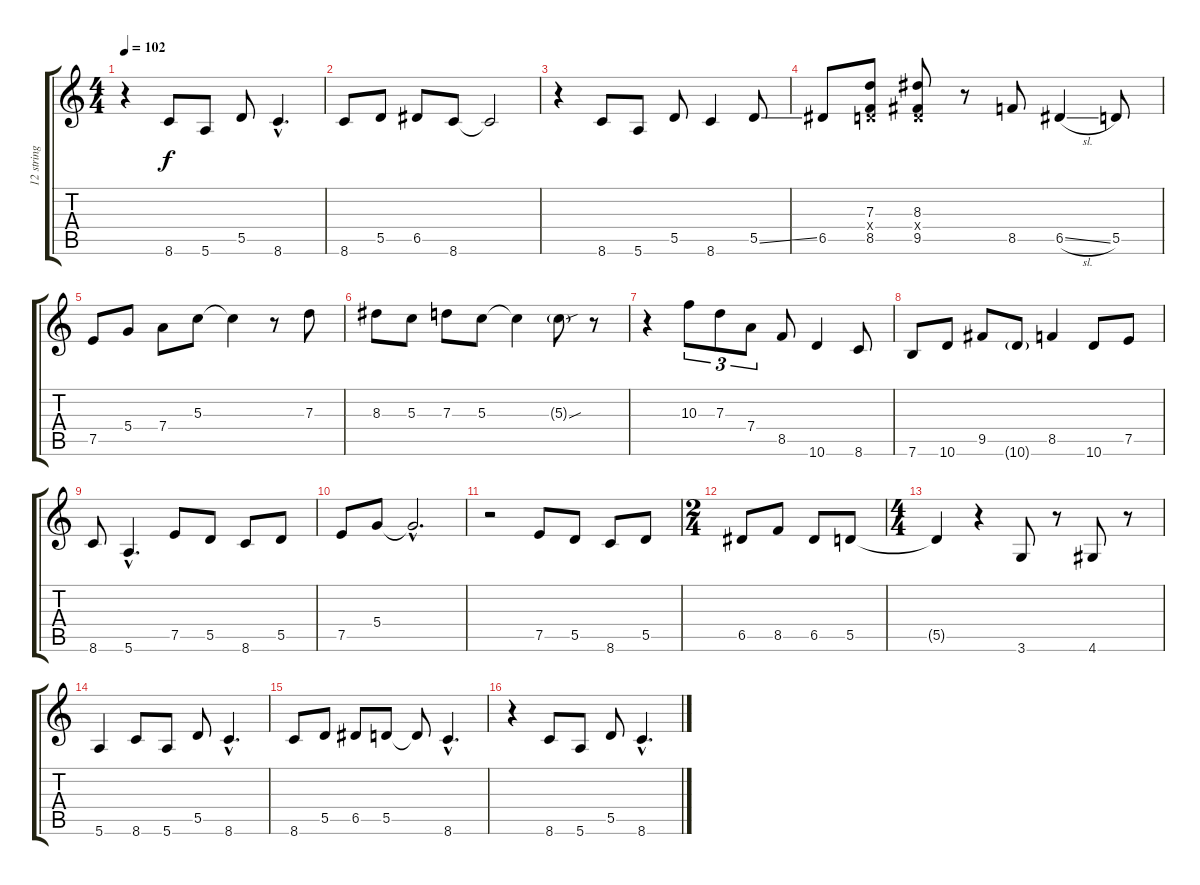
\track ("12 string acoustic" "12 string ") {instrument acousticguitarsteel}
\staff {score tabs}
\tuning (E4 B3 G3 D3 A2 E2) {hide}
\ts (4 4)
\tempo 102
\clef g2
\ks c
r.4{dy f} 8.6.8 5.6.8 5.5.8 8.6{hac}.4{d} |
8.6.8 5.5.8 6.5.8 8.6.8 8.6{t}.2 |
r.4 8.6.8 5.6.8 5.5.8 8.6.4 5.5{ss}.8 |
6.5.8 (7.3 0.4{x} 8.5).8 (8.3 0.4{x} 9.5).8 r.8 8.5.8 6.5{sl}.4 5.5.8 |
7.5.8 5.4.8 7.4.8 5.3.8 5.3{t}.4 r.8 7.3.8 |
8.3.8 5.3.8 7.3.8 5.3.8 5.3{t}.4 5.3{sou g}.8 r.8 |
r.4 10.3.8{tu (3 2)} 7.3.8{tu (3 2)} 7.4.8{tu (3 2)} 8.5.8 10.6.4 8.6.8 |
7.6.8 10.6.8 9.5.8 10.6{g}.8 8.5.4 10.6.8 7.5.8 |
8.6.8 5.6{hac}.4{d} 7.5.8 5.5.8 8.6.8 5.5.8 |
7.5.8 5.4.8 5.4{hac t}.2{d} |
r.2 7.5.8 5.5.8 8.6.8 5.5.8 |
\ts (2 4)
6.5.8 8.5.8 6.5.8 5.5.8 |
\ts (4 4)
5.5{t}.4 r.4 3.6.8 r.8 4.6.8 r.8 |
5.6.4 8.6.8 5.6.8 5.5.8 8.6{hac}.4{d} |
8.6.8 5.5.8 6.5.8 5.5.8 5.5{t}.8 8.6{hac}.4{d} |
r.4 8.6.8 5.6.8 5.5.8 8.6{hac}.4{d}
